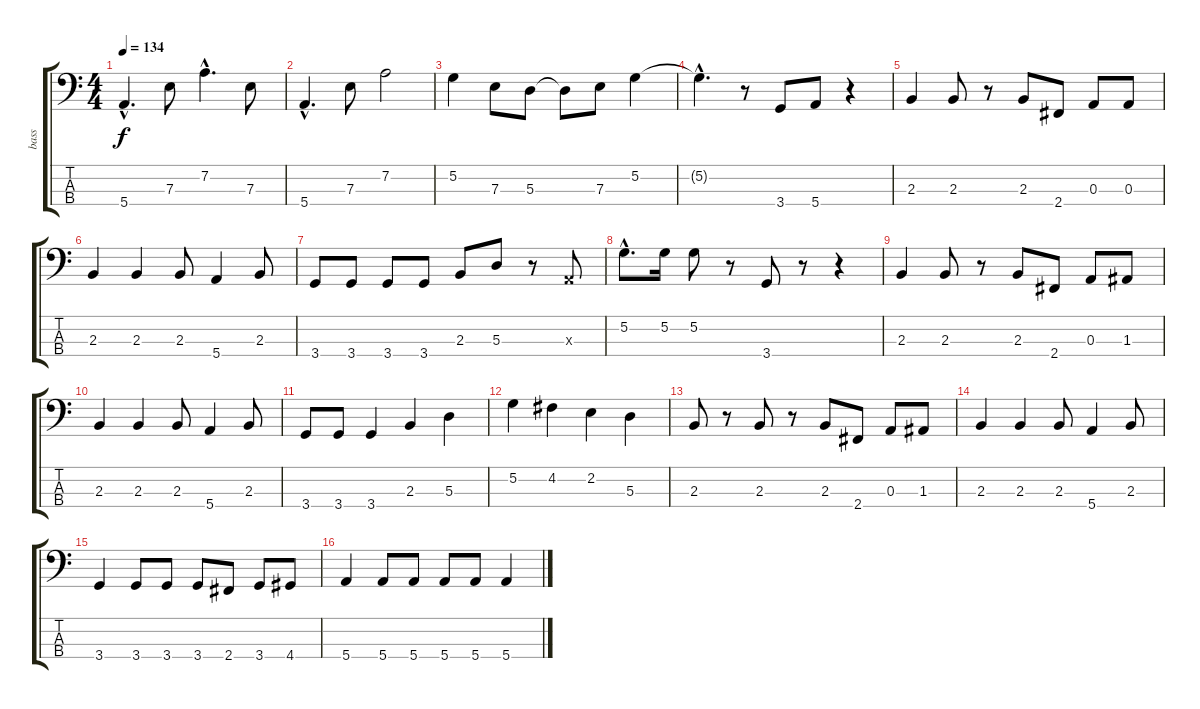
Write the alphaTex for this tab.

\track ("bass" "bass") {instrument electricbasspick}
\staff {score tabs}
\tuning (G2 D2 A1 E1) {hide}
\ts (4 4)
\tempo 134
\clef f4
\ks c
5.4{hac}.4{d dy f} 7.3.8 7.2{hac}.4{d} 7.3.8 |
5.4{hac}.4{d} 7.3.8 7.2.2 |
5.2.4 7.3.8 5.3.8 5.3{t}.8 7.3.8 5.2.4 |
5.2{hac t}.4{d} r.8 3.4.8 5.4.8 r.4 |
2.3.4 2.3.8 r.8 2.3.8 2.4.8 0.3.8 0.3.8 |
2.3.4 2.3.4 2.3.8 5.4.4 2.3.8 |
3.4.8 3.4.8 3.4.8 3.4.8 2.3.8 5.3.8 r.8 0.3{x}.8 |
5.2{hac}.8{d} 5.2.16 5.2.8 r.8 3.4.8 r.8 r.4 |
2.3.4 2.3.8 r.8 2.3.8 2.4.8 0.3.8 1.3.8 |
2.3.4 2.3.4 2.3.8 5.4.4 2.3.8 |
3.4.8 3.4.8 3.4.4 2.3.4 5.3.4 |
5.2.4 4.2.4 2.2.4 5.3.4 |
2.3.8 r.8 2.3.8 r.8 2.3.8 2.4.8 0.3.8 1.3.8 |
2.3.4 2.3.4 2.3.8 5.4.4 2.3.8 |
3.4.4 3.4.8 3.4.8 3.4.8 2.4.8 3.4.8 4.4.8 |
5.4.4 5.4.8 5.4.8 5.4.8 5.4.8 5.4.4
